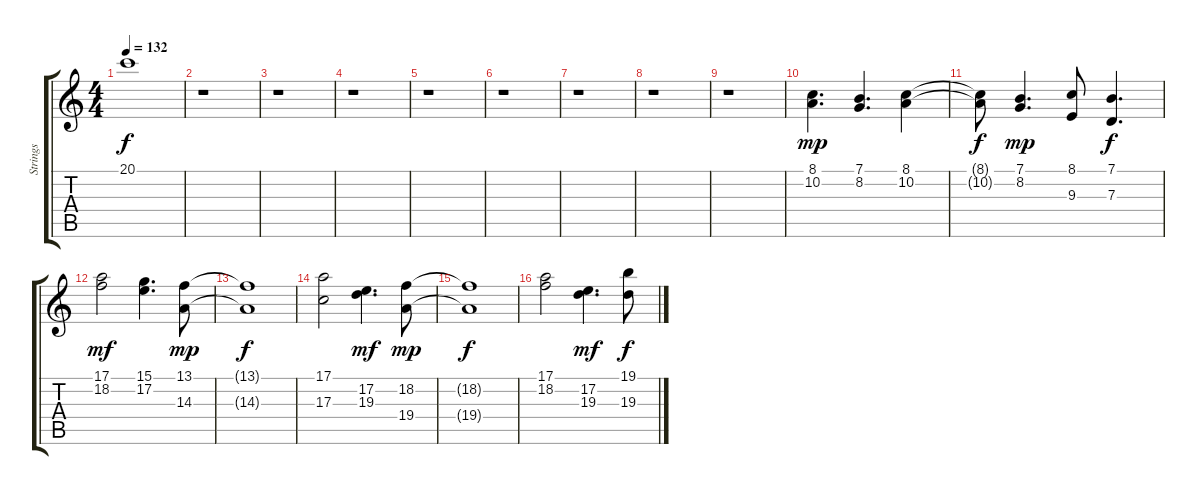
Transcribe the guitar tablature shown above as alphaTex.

\track ("Strings" "Strings") {instrument stringensemble1}
\staff {score tabs}
\tuning (E4 B3 G3 D3 A2 E2) {hide}
\ts (4 4)
\tempo 132
\clef g2
\ks c
20.1{t}.1{dy f} |
r.1 |
r.1 |
r.1 |
r.1 |
r.1 |
r.1 |
r.1 |
r.1 |
(8.1 10.2).4{d dy mp} (7.1 8.2).4{d} (8.1 10.2).4 |
(8.1{t} 10.2{t}).8{dy f} (7.1 8.2).4{d dy mp} (8.1 9.3).8 (7.1 7.3).4{d dy f} |
(17.1 18.2).2{dy mf} (15.1 17.2).4{d} (13.1 14.3).8{dy mp} |
(13.1{t} 14.3{t}).1{dy f} |
(17.1 17.3).2 (17.2 19.3).4{d dy mf} (18.2 19.4).8{dy mp} |
(18.2{t} 19.4{t}).1{dy f} |
(17.1 18.2).2 (17.2 19.3).4{d dy mf} (19.1 19.3).8{dy f}
